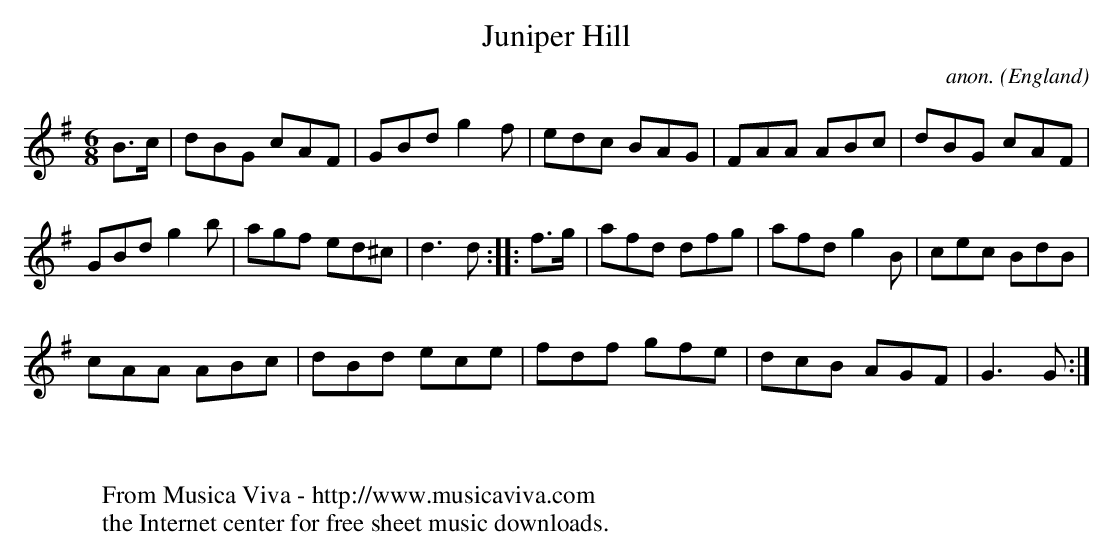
X:1
T:Juniper Hill
C:anon.
O:England
M:6/8
L:1/8
K:G
B>c|dBG cAF|GBd g2f|edc BAG|FAA ABc|dBG cAF|
GBd g2b|agf ed^c|d3d::f>g|afd dfg|afd g2B|cec BdB|
cAA ABc|dBd ece|fdf gfe|dcB AGF|G3G:|
W:
W:
W:  From Musica Viva - http://www.musicaviva.com
W:  the Internet center for free sheet music downloads.
